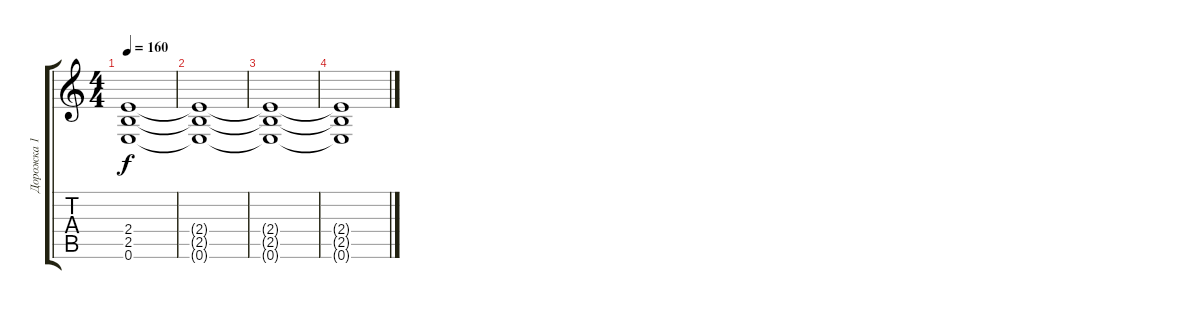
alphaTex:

\track ("Дорожка 1" "Дорожка 1") {instrument distortionguitar}
\staff {score tabs}
\tuning (E4 B3 G3 D3 A2 E2) {hide}
\ts (4 4)
\tempo 160
\clef g2
\ks c
(2.4 2.5 0.6).1{dy f} |
(2.4{t} 2.5{t} 0.6{t}).1 |
(2.4{t} 2.5{t} 0.6{t}).1 |
(2.4{t} 2.5{t} 0.6{t}).1
